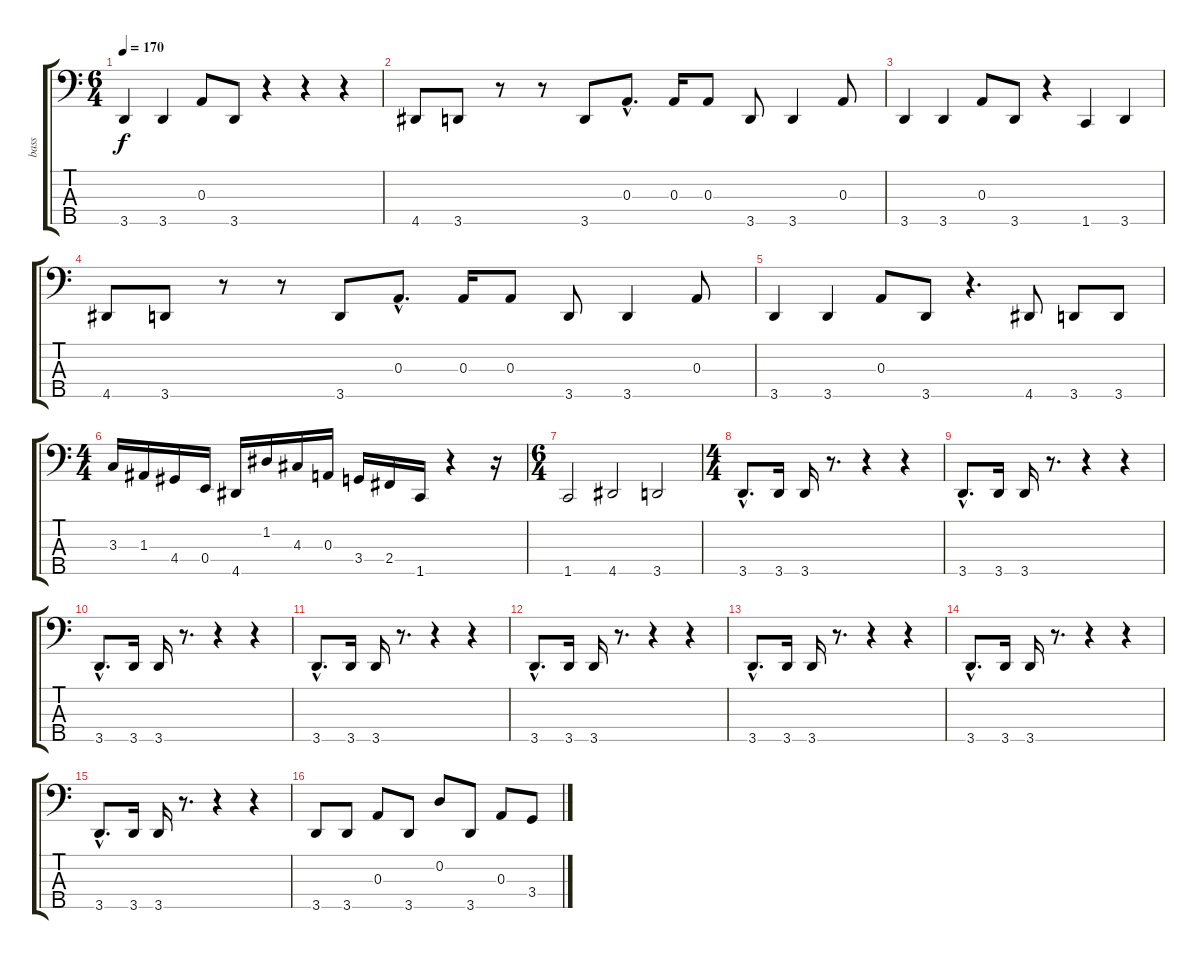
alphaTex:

\track ("bass" "bass") {instrument electricbasspick}
\staff {score tabs}
\tuning (G2 D2 A1 E1 B0) {hide}
\ts (6 4)
\tempo 170
\clef f4
\ks c
3.5.4{dy f} 3.5.4 0.3.8 3.5.8 r.4 r.4 r.4 |
4.5.8 3.5.8 r.8 r.8 3.5.8 0.3{hac}.8{d} 0.3.16 0.3.8 3.5.8 3.5.4 0.3.8 |
3.5.4 3.5.4 0.3.8 3.5.8 r.4 1.5.4 3.5.4 |
4.5.8 3.5.8 r.8 r.8 3.5.8 0.3{hac}.8{d} 0.3.16 0.3.8 3.5.8 3.5.4 0.3.8 |
3.5.4 3.5.4 0.3.8 3.5.8 r.4{d} 4.5.8 3.5.8 3.5.8 |
\ts (4 4)
3.3.16 1.3.16 4.4.16 0.4.16 4.5.16 1.2.16 4.3.16 0.3.16 3.4.16 2.4.16 1.5.16 r.4 r.16 |
\ts (6 4)
1.5.2{volume 10} 4.5.2 3.5.2 |
\ts (4 4)
3.5{hac}.8{d} 3.5.16 3.5.16 r.8{d} r.4 r.4 |
3.5{hac}.8{d} 3.5.16 3.5.16 r.8{d} r.4 r.4 |
3.5{hac}.8{d} 3.5.16 3.5.16 r.8{d} r.4 r.4 |
3.5{hac}.8{d} 3.5.16 3.5.16 r.8{d} r.4 r.4 |
3.5{hac}.8{d} 3.5.16 3.5.16 r.8{d} r.4 r.4 |
3.5{hac}.8{d} 3.5.16 3.5.16 r.8{d} r.4 r.4 |
3.5{hac}.8{d} 3.5.16 3.5.16 r.8{d} r.4 r.4 |
3.5{hac}.8{d} 3.5.16 3.5.16 r.8{d} r.4 r.4 |
3.5.8 3.5.8 0.3.8 3.5.8 0.2.8 3.5.8 0.3.8 3.4.8
